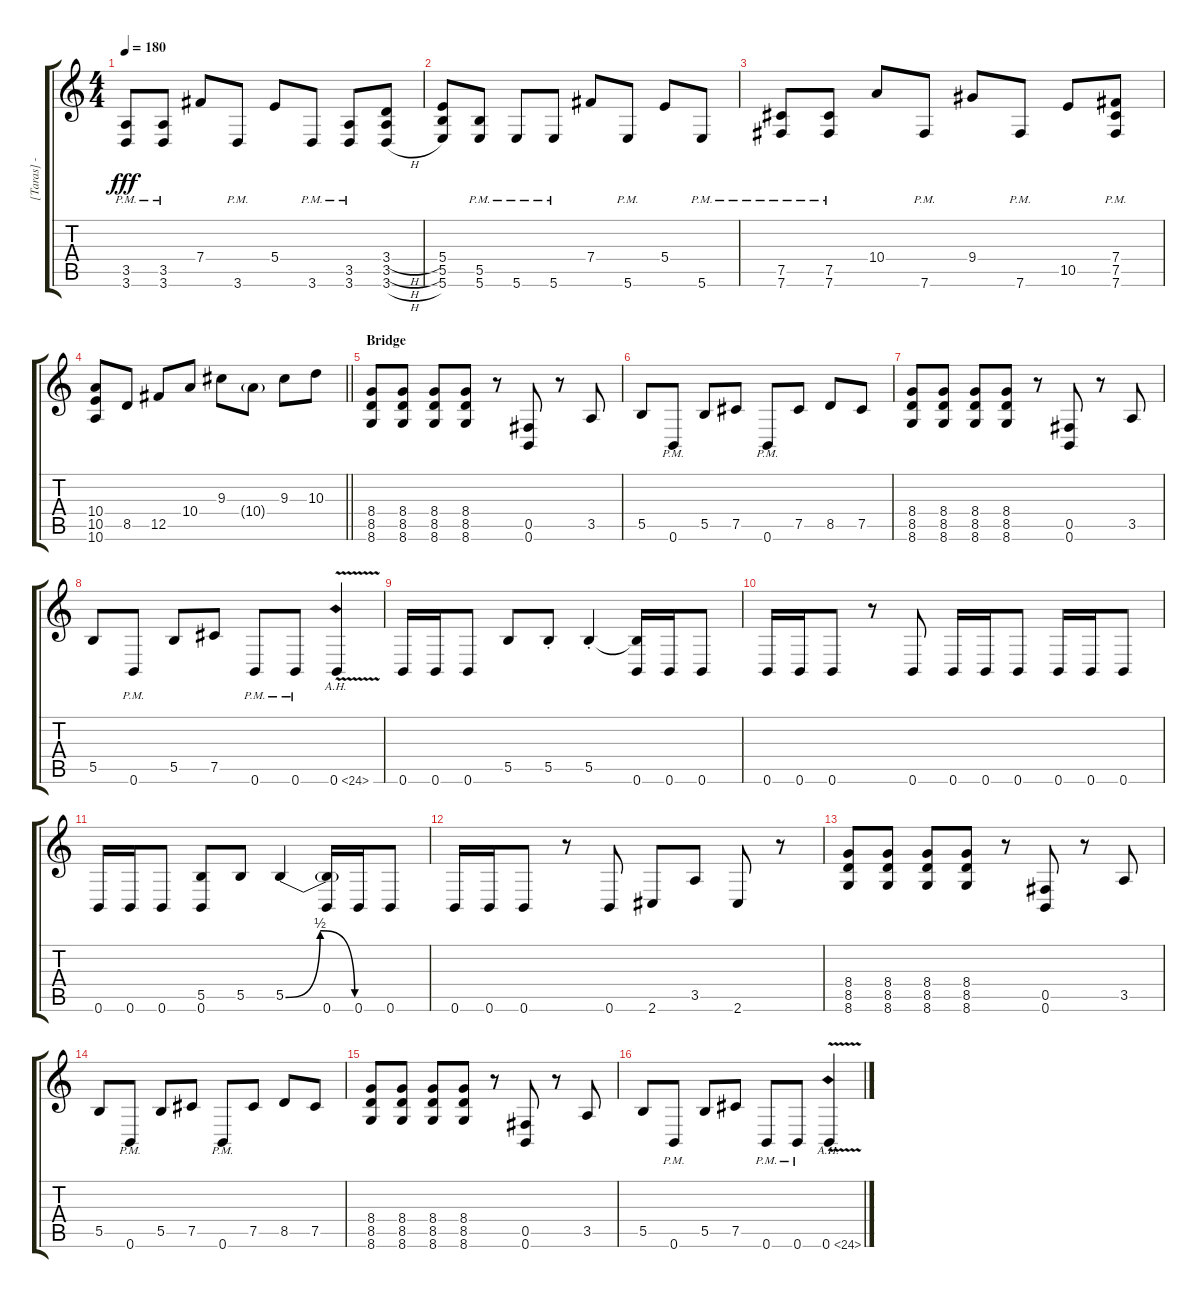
\track ("[Taras] - Rhythm Guitar" "[Taras] - ") {instrument distortionguitar}
\staff {score tabs}
\tuning (Db4 Ab3 E3 B2 Gb2 B1) {hide}
\ts (4 4)
\tempo 180
\clef g2
\ks c
(3.5{pm} 3.6{pm}).8{dy fff} (3.5{pm} 3.6{pm}).8 7.4.8 3.6{pm}.8 5.4.8 3.6{pm}.8 (3.5{pm} 3.6{pm}).8 (3.4{h} 3.5{h} 3.6{h}).8 |
(5.4 5.5 5.6).8 (5.5{pm} 5.6{pm}).8 5.6{pm}.8 5.6{pm}.8 7.4.8 5.6{pm}.8 5.4.8 5.6{pm}.8 |
(7.5{pm} 7.6{pm}).8 (7.5{pm} 7.6{pm}).8 10.4.8 7.6{pm}.8 9.4.8 7.6{pm}.8 10.5.8 (7.4 7.5 7.6{pm}).8 |
\barLineRight lightlight
(10.4 10.5 10.6).8 8.5.8 12.5.8 10.4.8 9.3.8 10.4{g}.8 9.3.8 10.3.8 |
\section ("" "Bridge")
(8.4 8.5 8.6).8 (8.4 8.5 8.6).8 (8.4 8.5 8.6).8 (8.4 8.5 8.6).8 r.8 (0.5 0.6).8 r.8 3.5.8 |
5.5.8 0.6{pm}.8 5.5.8 7.5.8 0.6{pm}.8 7.5.8 8.5.8 7.5.8 |
(8.4 8.5 8.6).8 (8.4 8.5 8.6).8 (8.4 8.5 8.6).8 (8.4 8.5 8.6).8 r.8 (0.5 0.6).8 r.8 3.5.8 |
5.5.8 0.6{pm}.8 5.5.8 7.5.8 0.6{pm}.8 0.6{pm}.8 0.6{ah 24 v}.4{instrument guitarharmonics} |
0.6.16{instrument distortionguitar} 0.6.16 0.6.8 5.5.8 5.5{st}.8 5.5{st}.4 (5.5{t} 0.6).16 0.6.16 0.6.8 |
0.6.16 0.6.16 0.6.8 r.8 0.6.8 0.6.16 0.6.16 0.6.8 0.6.16 0.6.16 0.6.8 |
0.6.16 0.6.16 0.6.8 (5.5 0.6).8 5.5.8 5.5{be (bendrelease 0 0 30 2 30 2 60 0)}.4 (5.5{t} 0.6).16 0.6.16 0.6.8 |
0.6.16 0.6.16 0.6.8 r.8 0.6.8 2.6.8 3.5.8 2.6.8 r.8 |
(8.4 8.5 8.6).8 (8.4 8.5 8.6).8 (8.4 8.5 8.6).8 (8.4 8.5 8.6).8 r.8 (0.5 0.6).8 r.8 3.5.8 |
5.5.8 0.6{pm}.8 5.5.8 7.5.8 0.6{pm}.8 7.5.8 8.5.8 7.5.8 |
(8.4 8.5 8.6).8 (8.4 8.5 8.6).8 (8.4 8.5 8.6).8 (8.4 8.5 8.6).8 r.8 (0.5 0.6).8 r.8 3.5.8 |
5.5.8 0.6{pm}.8 5.5.8 7.5.8 0.6{pm}.8 0.6{pm}.8 0.6{ah 24 v}.4{instrument guitarharmonics}
